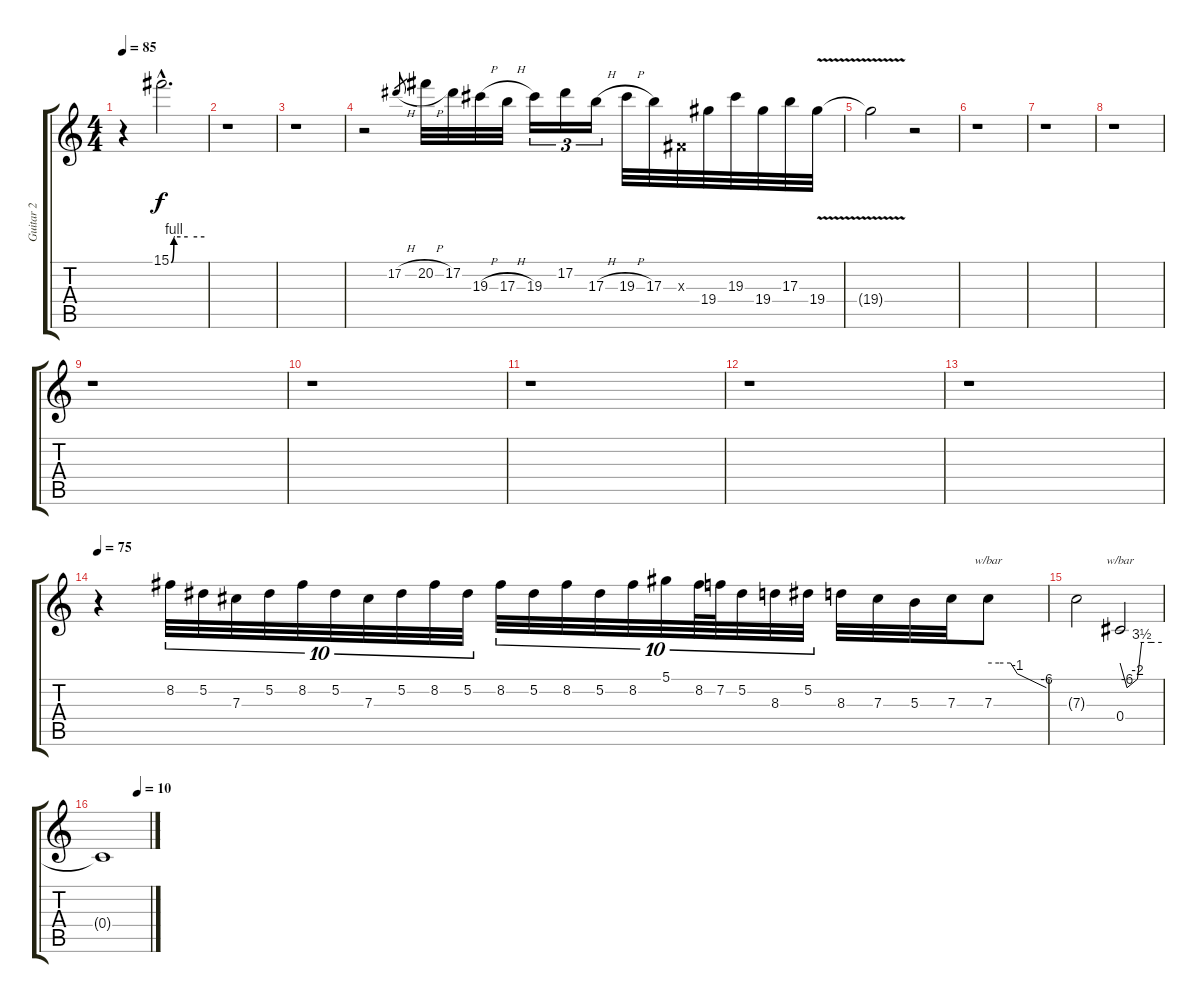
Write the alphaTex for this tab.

\track ("Guitar 2" "Guitar 2") {instrument overdrivenguitar}
\staff {score tabs}
\tuning (Eb4 Bb3 Gb3 Db3 Ab2 Eb2) {hide}
\ts (4 4)
\tempo 85
\clef g2
\ks c
r.4{dy f} 15.1{be (custom 0 0 5 4 7 4 30 4 60 4) hac}.2{d volume 10} |
r.1 |
r.1 |
r.2 17.2{h}.8{gr} 20.2{h}.32 17.2.32 19.3{h}.32 17.3{h}.32 19.3.16{tu (3 2)} 17.2.16{tu (3 2)} 17.3{h}.16{tu (3 2)} 19.3{h}.32 17.3.32 0.3{x}.32 19.4.32 19.3.32 19.4.32 17.3.32 19.4{v}.32 |
19.4{t}.2 r.2 |
r.1 |
r.1 |
r.1 |
r.1 |
r.1 |
r.1 |
r.1 |
r.1 |
\tempo 75
r.4 8.2.32{tu (10 8)} 5.2.32{tu (10 8)} 7.3.32{tu (10 8)} 5.2.32{tu (10 8)} 8.2.32{tu (10 8)} 5.2.32{tu (10 8)} 7.3.32{tu (10 8)} 5.2.32{tu (10 8)} 8.2.32{tu (10 8)} 5.2.32{tu (10 8)} 8.2.32{tu (10 8)} 5.2.32{tu (10 8)} 8.2.32{tu (10 8)} 5.2.32{tu (10 8)} 8.2.32{tu (10 8)} 5.1.32{tu (10 8)} 8.2.64{tu (10 8)} 7.2.64{tu (10 8)} 5.2.32{tu (10 8)} 8.3.32{tu (10 8)} 5.2.32{tu (10 8)} 8.3.32 7.3.32 5.3.32 7.3.32 7.3.8{tbe (custom default 0 0 11 0 23 0 30 -4 60 -24)} |
7.3{t}.2 0.4.2{tbe (custom default 0 0 10 -24 25 -8 31 14 45 14 60 14)} |
\tempo (10 0.75)
0.4{t}.1
